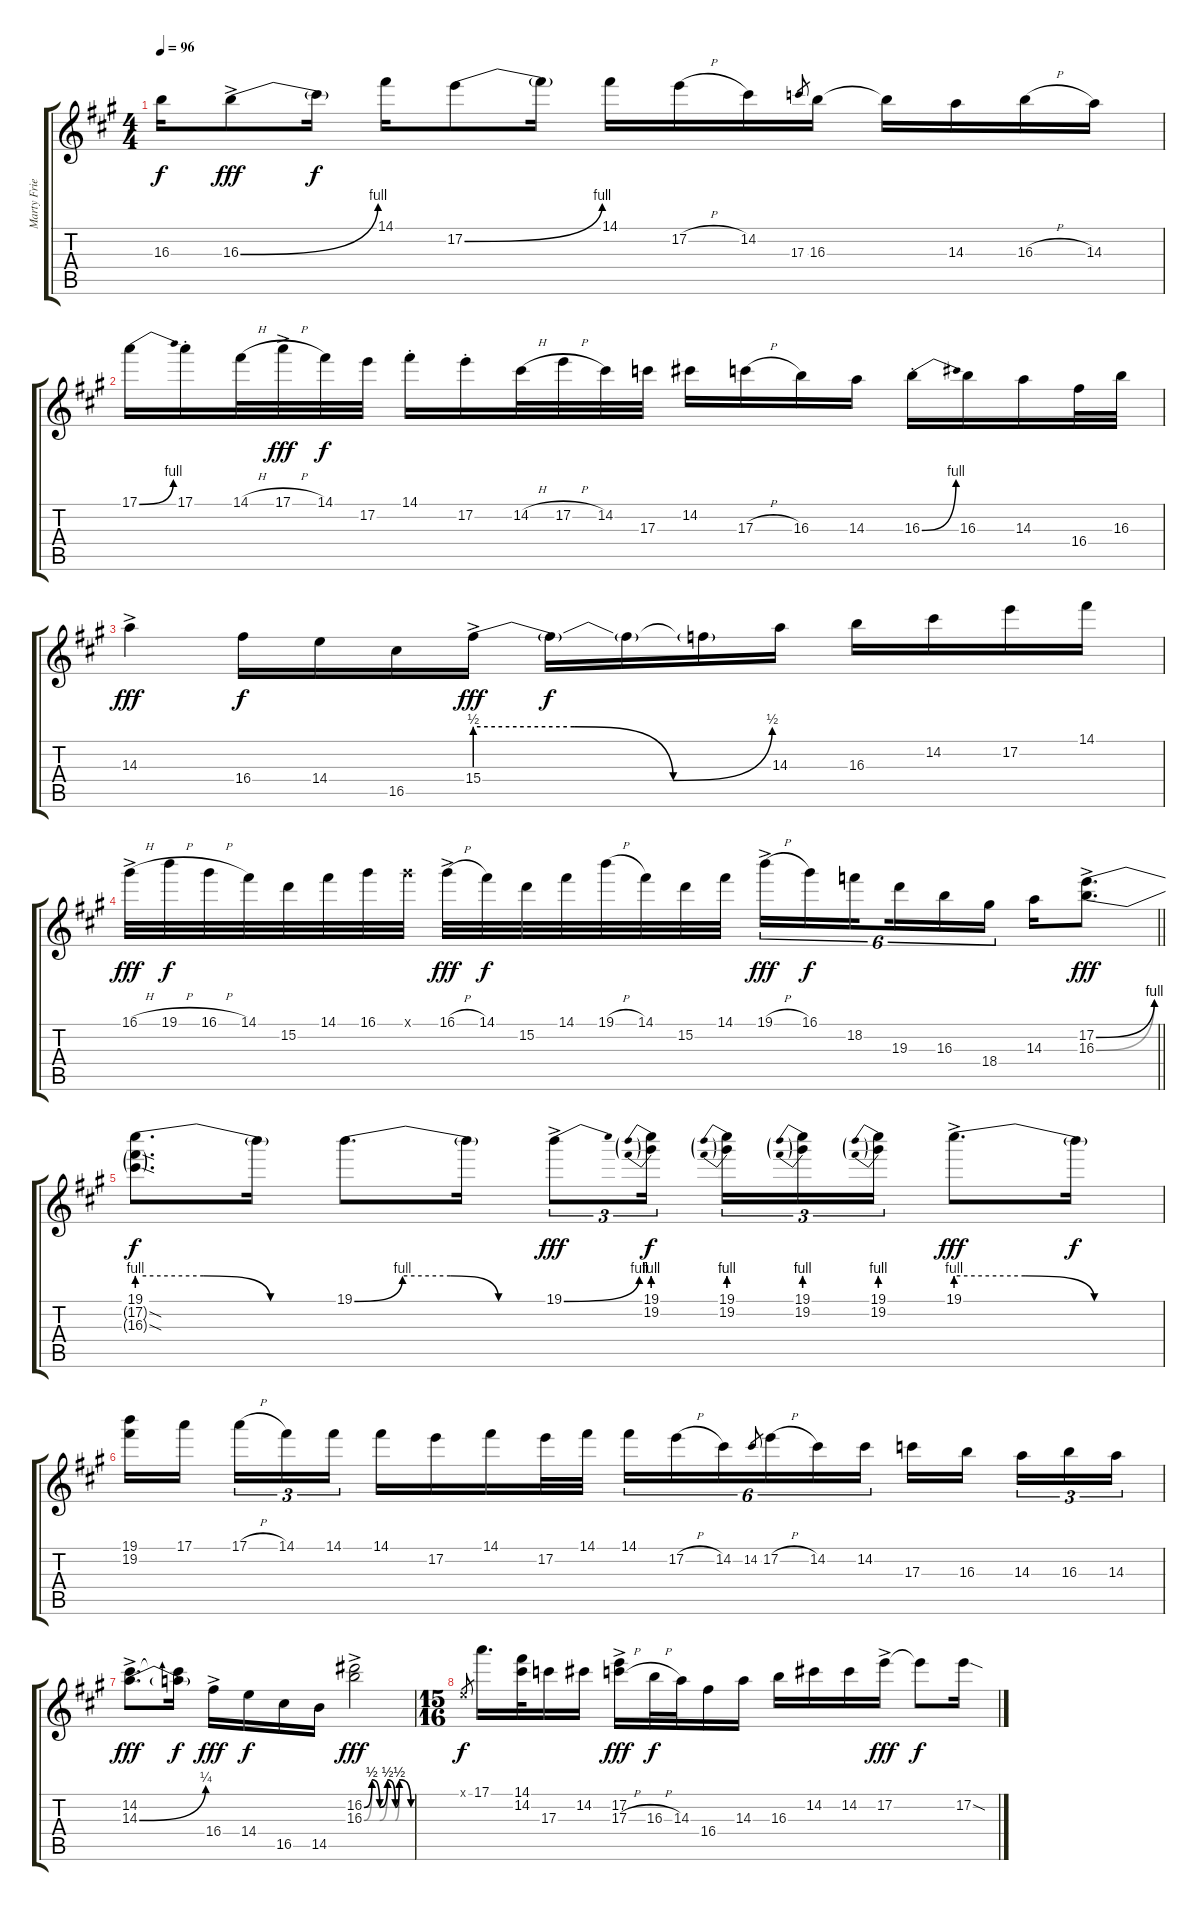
\track ("Marty Friedman" "Marty Frie") {instrument distortionguitar}
\staff {score tabs}
\tuning (E4 B3 G3 D3 A2 E2) {hide}
\ts (4 4)
\tempo 96
\clef g2
\ks f#minor
16.3{t}.16{dy f} 16.3{be (bend 0 0 60 4) ac}.8{dy fff} 16.3{t}.16{dy f} 14.1.16 17.2{be (bend 0 0 60 4)}.8 17.2{t}.16 14.1.16 17.2{h}.16 14.2.16 17.3.8{gr} 16.3.16 16.3{t}.16 14.3.16 16.3{h}.16 14.3.16 |
17.1{be (bend 0 0 60 4)}.16 17.1{st}.16 14.1{h}.32 17.1{h ac}.32{dy fff} 14.1.32{dy f} 17.2.32 14.1{st}.16 17.2{st}.16 14.2{h}.32 17.2{h}.32 14.2.32 17.3.32 14.2.16 17.3{h}.16 16.3.16 14.3.16 16.3{be (bend 0 0 60 4) st}.16 16.3.16 14.3.16 16.4.32 16.3.32 |
14.3{ac}.4{dy fff} 16.4.16{dy f} 14.4.16 16.5.16 15.4{be (custom 0 2 20 2 40 0 60 2) ac}.16{dy fff} 15.4{t}.16{dy f} 15.4{t}.16 15.4{t}.16 14.3.16 16.3.16 14.2.16 17.2.16 14.1.16 |
\barLineRight lightlight
16.1{h ac}.32{dy fff} 19.1{h}.32{dy f} 16.1{h}.32 14.1.32 15.2.32 14.1.32 16.1.32 16.1{x}.32 16.1{h ac}.32{dy fff} 14.1.32{dy f} 15.2.32 14.1.32 19.1{h}.32 14.1.32 15.2.32 14.1.32 19.1{h ac}.16{tu (6 4) dy fff} 16.1.16{tu (6 4) dy f} 18.2.16{tu (6 4) beam splitsecondary} 19.3.16{tu (6 4)} 16.3.16{tu (6 4)} 18.4.16{tu (6 4)} 14.3.16 (17.2{be (bend 0 0 60 4) ac} 16.3{be (bend 0 0 60 4) ac}).8{d dy fff} |
(19.1{be (custom 0 4 20 4 40 0 60 0)} 17.2{sod t} 16.3{sod t}).8{d dy f} 19.1{t}.16 19.1{be (custom 0 0 15 4 30 4 45 0 60 0)}.8{d} 19.1{t}.16 19.1{be (bend 0 0 60 4) ac}.8{tu (3 2) dy fff} (19.1{be (prebend 0 4 60 4)} 19.2{be (prebend 0 4 60 4)}).16{tu (3 2) dy f beam splitsecondary} (19.1{be (prebend 0 4 60 4)} 19.2{be (prebend 0 4 60 4)}).16{tu (3 2)} (19.1{be (prebend 0 4 60 4)} 19.2{be (prebend 0 4 60 4)}).16{tu (3 2)} (19.1{be (prebend 0 4 60 4)} 19.2{be (prebend 0 4 60 4)}).16{tu (3 2)} 19.1{be (custom 0 4 20 4 40 0 60 0) ac}.8{d dy fff} 19.1{t}.16{dy f} |
(19.1 19.2).16 17.1.16{beam splitsecondary} 17.1{h}.16{tu (3 2)} 14.1.16{tu (3 2)} 14.1.16{tu (3 2)} 14.1.16 17.2.16 14.1.16 17.2.32 14.1.32 14.1.16{tu (6 4)} 17.2{h}.16{tu (6 4)} 14.2.16{tu (6 4)} 14.2.8{gr beam splitsecondary} 17.2{h}.16{tu (6 4)} 14.2.16{tu (6 4)} 14.2.16{tu (6 4)} 17.3.16 16.3.16{beam splitsecondary} 14.3.16{tu (3 2)} 16.3.16{tu (3 2)} 14.3.16{tu (3 2)} |
(14.2{ac} 14.3{be (bend 0 0 60 1) ac}).8{d dy fff} (14.2{t} 14.3{t}).16{dy f} 16.4{ac}.16{dy fff} 14.4.16{dy f} 16.5.16 14.5.16 (16.2{be (custom 0 0 10 2 20 0 30 2 40 0 45 2 60 0) ac} 16.3{be (custom 0 0 10 2 20 0 30 2 40 0 45 2 60 0) ac}).2{dy fff} |
\ts (15 16)
0.1{x}.8{gr dy f} 17.1.16{d} (14.1 14.2).32 17.3.16 14.2.16 (17.2{ac} 17.3{h ac}).16{dy fff} 16.3{h}.32{dy f} 14.3.32 16.4.16 14.3.16 16.3.16 14.2.16 14.2.16 17.2{ac}.16{dy fff} 17.2{t}.8{dy f} 17.2{sod}.16
